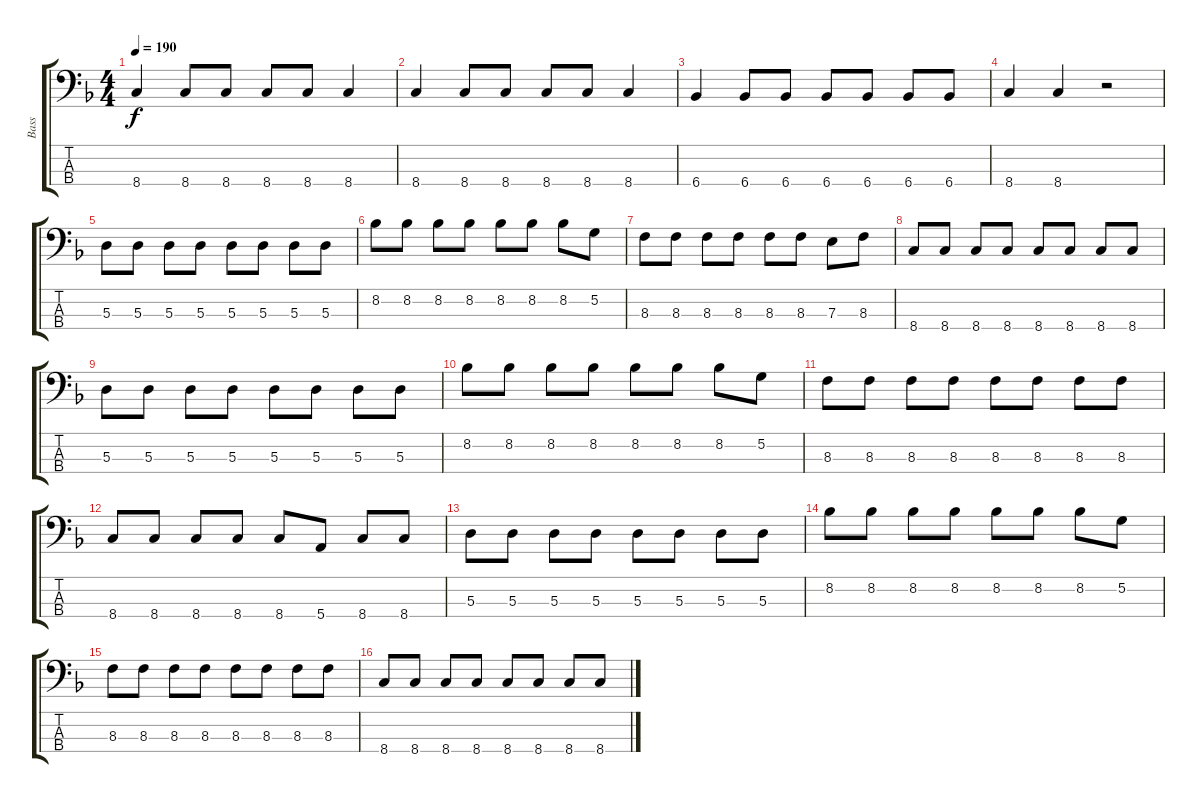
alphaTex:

\track ("Bass" "Bass") {instrument electricbassfinger}
\staff {score tabs}
\tuning (G2 D2 A1 E1) {hide}
\ts (4 4)
\tempo 190
\clef f4
\ks f
8.4.4{dy f} 8.4.8 8.4.8 8.4.8 8.4.8 8.4.4 |
8.4.4 8.4.8 8.4.8 8.4.8 8.4.8 8.4.4 |
6.4.4 6.4.8 6.4.8 6.4.8 6.4.8 6.4.8 6.4.8 |
8.4.4 8.4.4 r.2 |
5.3.8 5.3.8 5.3.8 5.3.8 5.3.8 5.3.8 5.3.8 5.3.8 |
8.2.8 8.2.8 8.2.8 8.2.8 8.2.8 8.2.8 8.2.8 5.2.8 |
8.3.8 8.3.8 8.3.8 8.3.8 8.3.8 8.3.8 7.3.8 8.3.8 |
8.4.8 8.4.8 8.4.8 8.4.8 8.4.8 8.4.8 8.4.8 8.4.8 |
5.3.8 5.3.8 5.3.8 5.3.8 5.3.8 5.3.8 5.3.8 5.3.8 |
8.2.8 8.2.8 8.2.8 8.2.8 8.2.8 8.2.8 8.2.8 5.2.8 |
8.3.8 8.3.8 8.3.8 8.3.8 8.3.8 8.3.8 8.3.8 8.3.8 |
8.4.8 8.4.8 8.4.8 8.4.8 8.4.8 5.4.8 8.4.8 8.4.8 |
5.3.8 5.3.8 5.3.8 5.3.8 5.3.8 5.3.8 5.3.8 5.3.8 |
8.2.8 8.2.8 8.2.8 8.2.8 8.2.8 8.2.8 8.2.8 5.2.8 |
8.3.8 8.3.8 8.3.8 8.3.8 8.3.8 8.3.8 8.3.8 8.3.8 |
8.4.8 8.4.8 8.4.8 8.4.8 8.4.8 8.4.8 8.4.8 8.4.8
